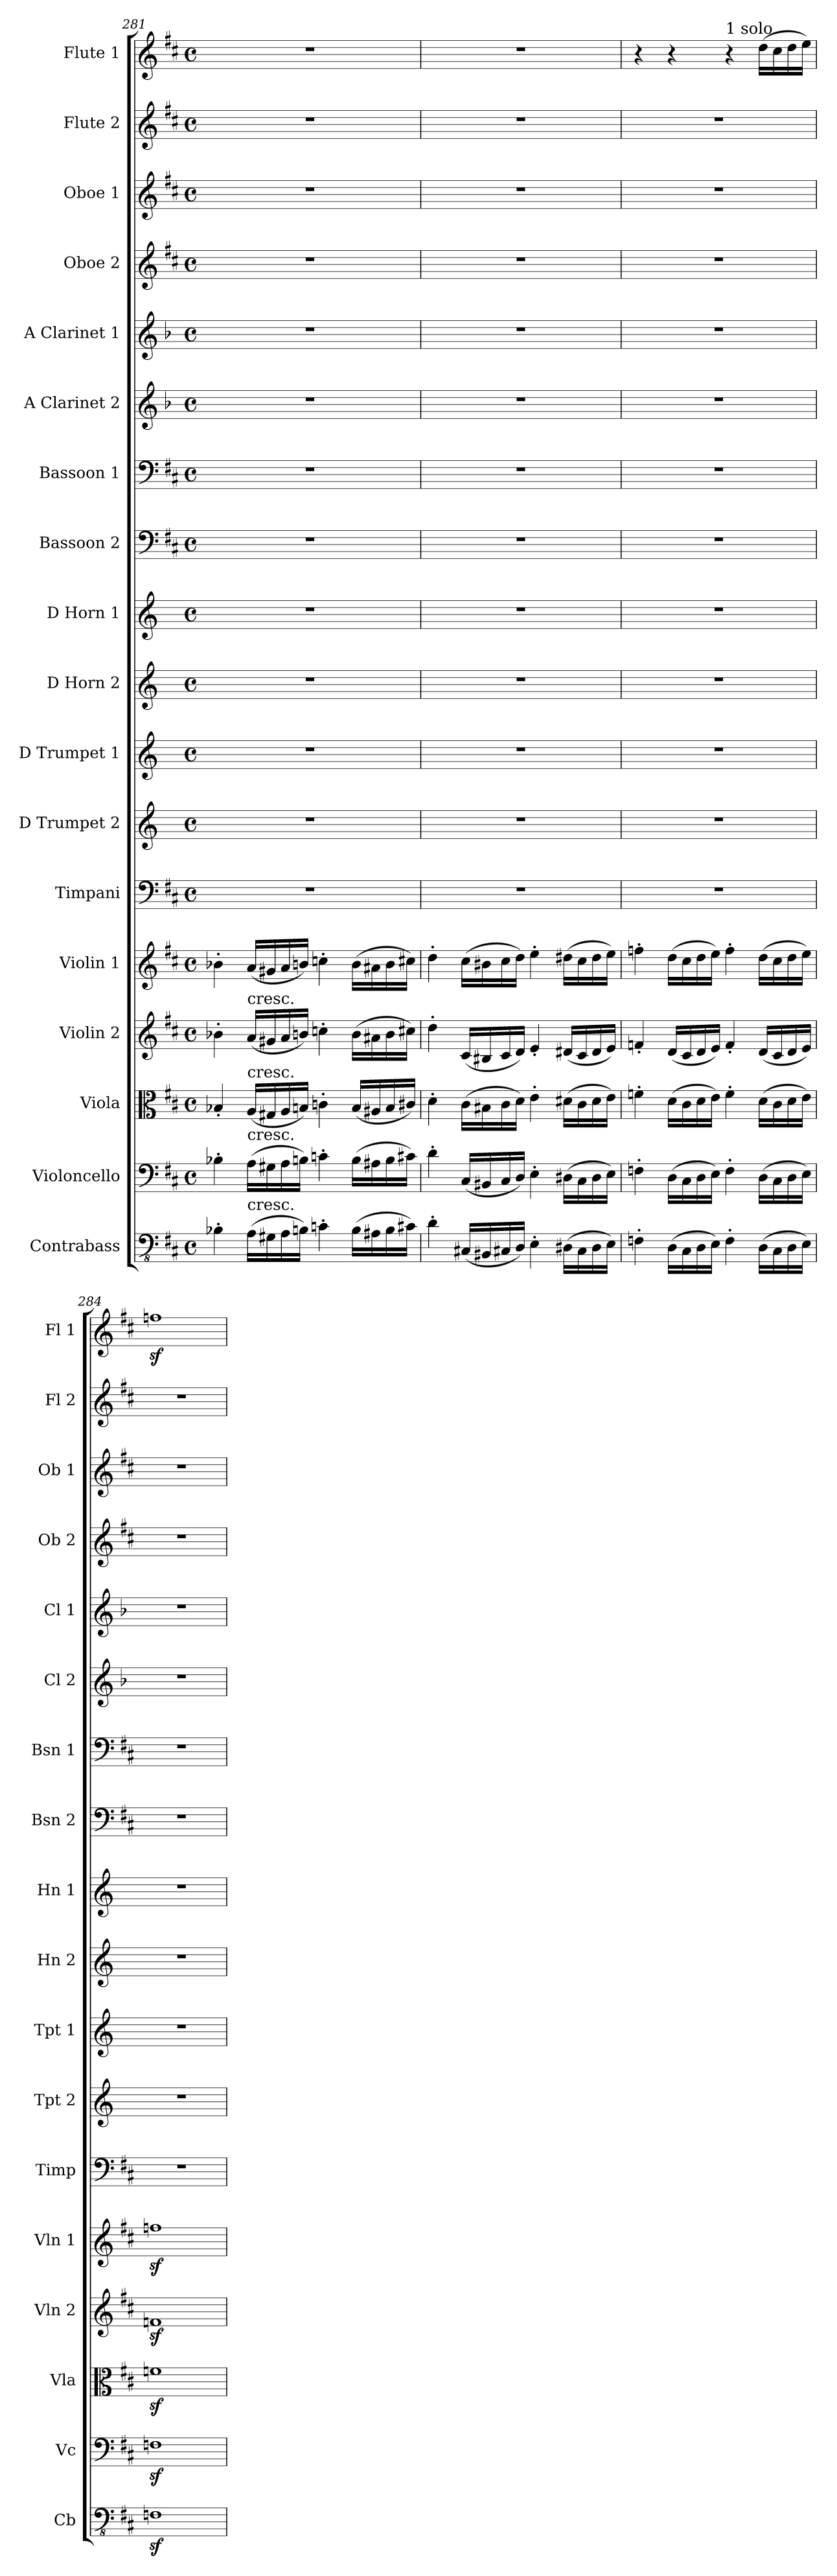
**kern	**kern	**kern	**kern	**kern	**kern	**kern	**kern	**kern	**kern	**kern	**kern	**kern	**kern	**kern	**kern	**kern	**kern
*part18	*part17	*part16	*part15	*part14	*part13	*part12	*part11	*part10	*part9	*part8	*part7	*part6	*part5	*part4	*part3	*part2	*part1
*staff18	*staff17	*staff16	*staff15	*staff14	*staff13	*staff12	*staff11	*staff10	*staff9	*staff8	*staff7	*staff6	*staff5	*staff4	*staff3	*staff2	*staff1
*I"Contrabass	*I"Violoncello	*I"Viola	*I"Violin 2	*I"Violin 1	*I"Timpani	*I"D Trumpet 2	*I"D Trumpet 1	*I"D Horn 2	*I"D Horn 1	*I"Bassoon 2	*I"Bassoon 1	*I"A Clarinet 2	*I"A Clarinet 1	*I"Oboe 2	*I"Oboe 1	*I"Flute 2	*I"Flute 1
*I'Cb	*I'Vc	*I'Vla	*I'Vln 2	*I'Vln 1	*I'Timp	*I'Tpt 2	*I'Tpt 1	*I'Hn 2	*I'Hn 1	*I'Bsn 2	*I'Bsn 1	*I'Cl 2	*I'Cl 1	*I'Ob 2	*I'Ob 1	*I'Fl 2	*I'Fl 1
*clefFv4	*clefF4	*clefC3	*clefG2	*clefG2	*clefF4	*clefG2	*clefG2	*clefG2	*clefG2	*clefF4	*clefF4	*clefG2	*clefG2	*clefG2	*clefG2	*clefG2	*clefG2
*	*	*	*	*	*	*ITrd-1c-2	*ITrd-1c-2	*ITrd6c10	*ITrd6c10	*	*	*ITrd2c3	*ITrd2c3	*	*	*	*
*k[f#c#]	*k[f#c#]	*k[f#c#]	*k[f#c#]	*k[f#c#]	*k[f#c#]	*k[f#c#]	*k[f#c#]	*k[f#c#]	*k[f#c#]	*k[f#c#]	*k[f#c#]	*k[f#c#]	*k[f#c#]	*k[f#c#]	*k[f#c#]	*k[f#c#]	*k[f#c#]
*M4/4	*M4/4	*M4/4	*M4/4	*M4/4	*M4/4	*M4/4	*M4/4	*M4/4	*M4/4	*M4/4	*M4/4	*M4/4	*M4/4	*M4/4	*M4/4	*M4/4	*M4/4
*met(c)	*met(c)	*met(c)	*met(c)	*met(c)	*met(c)	*met(c)	*met(c)	*met(c)	*met(c)	*met(c)	*met(c)	*met(c)	*met(c)	*met(c)	*met(c)	*met(c)	*met(c)
=281	=281	=281	=281	=281	=281	=281	=281	=281	=281	=281	=281	=281	=281	=281	=281	=281	=281
4BB-X'\	4B-X'\	4B-X'/	4b-X'\	4b-X'\	1r	1r	1r	1r	1r	1r	1r	1r	1r	1r	1r	1r	1r
!	!	!	!LO:TX:a:t=cresc.	!	!	!	!	!	!	!	!	!	!	!	!	!	!
!	!	!LO:TX:a:t=cresc.	!	!	!	!	!	!	!	!	!	!	!	!	!	!	!
!	!LO:TX:a:t=cresc.	!	!	!	!	!	!	!	!	!	!	!	!	!	!	!	!
!LO:TX:a:t=cresc.	!	!	!	!	!	!	!	!	!	!	!	!	!	!	!	!	!
(16AA\LL	(16A\LL	(16A/LL	(16a/LL	(16a/LL	.	.	.	.	.	.	.	.	.	.	.	.	.
16GG#X\	16G#X\	16G#X/	16g#X/	16g#X/	.	.	.	.	.	.	.	.	.	.	.	.	.
16AA\	16A\	16A/	16a/	16a/	.	.	.	.	.	.	.	.	.	.	.	.	.
16BBn\JJ)	16Bn\JJ)	16Bn/JJ)	16bn/JJ)	16bn/JJ)	.	.	.	.	.	.	.	.	.	.	.	.	.
4Cn'\	4cn'\	4cn'\	4ccn'\	4ccn'\	.	.	.	.	.	.	.	.	.	.	.	.	.
(16BB\LL	(16B\LL	(16B/LL	(16b\LL	(16b\LL	.	.	.	.	.	.	.	.	.	.	.	.	.
16AA#X\	16A#X\	16A#X/	16a#X\	16a#X\	.	.	.	.	.	.	.	.	.	.	.	.	.
16BB\	16B\	16B/	16b\	16b\	.	.	.	.	.	.	.	.	.	.	.	.	.
16C#X\JJ)	16c#X\JJ)	16c#X/JJ)	16cc#X\JJ)	16cc#X\JJ)	.	.	.	.	.	.	.	.	.	.	.	.	.
=282	=282	=282	=282	=282	=282	=282	=282	=282	=282	=282	=282	=282	=282	=282	=282	=282	=282
4D'\	4d'\	4d'\	4dd'\	4dd'\	1r	1r	1r	1r	1r	1r	1r	1r	1r	1r	1r	1r	1r
(16CC#X/LL	(16C#/LL	(16c#\LL	(16c#/LL	(16cc#\LL	.	.	.	.	.	.	.	.	.	.	.	.	.
16BBB#X/	16BB#X/	16B#X\	16B#X/	16b#X\	.	.	.	.	.	.	.	.	.	.	.	.	.
16CC#X/	16C#/	16c#\	16c#/	16cc#\	.	.	.	.	.	.	.	.	.	.	.	.	.
16DD/JJ)	16D/JJ)	16d\JJ)	16d/JJ)	16dd\JJ)	.	.	.	.	.	.	.	.	.	.	.	.	.
4EE'\	4E'\	4e'\	4e'/	4ee'\	.	.	.	.	.	.	.	.	.	.	.	.	.
(16DD#X\LL	(16D#X\LL	(16d#X\LL	(16d#X/LL	(16dd#X\LL	.	.	.	.	.	.	.	.	.	.	.	.	.
16CC#\	16C#\	16c#\	16c#/	16cc#\	.	.	.	.	.	.	.	.	.	.	.	.	.
16DD#\	16D#\	16d#\	16d#/	16dd#\	.	.	.	.	.	.	.	.	.	.	.	.	.
16EE\JJ)	16E\JJ)	16e\JJ)	16e/JJ)	16ee\JJ)	.	.	.	.	.	.	.	.	.	.	.	.	.
=283	=283	=283	=283	=283	=283	=283	=283	=283	=283	=283	=283	=283	=283	=283	=283	=283	=283
4FFn'\	4Fn'\	4fn'\	4fn'/	4ffn'\	1r	1r	1r	1r	1r	1r	1r	1r	1r	1r	1r	1r	4r
(16DD\LL	(16D\LL	(16d\LL	(16d/LL	(16dd\LL	.	.	.	.	.	.	.	.	.	.	.	.	4r
16CC#\	16C#\	16c#\	16c#/	16cc#\	.	.	.	.	.	.	.	.	.	.	.	.	.
16DD\	16D\	16d\	16d/	16dd\	.	.	.	.	.	.	.	.	.	.	.	.	.
16EE\JJ)	16E\JJ)	16e\JJ)	16e/JJ)	16ee\JJ)	.	.	.	.	.	.	.	.	.	.	.	.	.
!	!	!	!	!	!	!	!	!	!	!	!	!	!	!	!	!	!LO:TX:a:t=1 solo
4FF'\	4F'\	4f'\	4f'/	4ff'\	.	.	.	.	.	.	.	.	.	.	.	.	4r
(16DD\LL	(16D\LL	(16d\LL	(16d/LL	(16dd\LL	.	.	.	.	.	.	.	.	.	.	.	.	(16dd\LL
16CC#\	16C#\	16c#\	16c#/	16cc#\	.	.	.	.	.	.	.	.	.	.	.	.	16cc#\
16DD\	16D\	16d\	16d/	16dd\	.	.	.	.	.	.	.	.	.	.	.	.	16dd\
16EE\JJ)	16E\JJ)	16e\JJ)	16e/JJ)	16ee\JJ)	.	.	.	.	.	.	.	.	.	.	.	.	16ee\JJ)
=284	=284	=284	=284	=284	=284	=284	=284	=284	=284	=284	=284	=284	=284	=284	=284	=284	=284
1FFnz<	1Fnz<	1fnz<	1fnz<	1ffnz<	1r	1r	1r	1r	1r	1r	1r	1r	1r	1r	1r	1r	1ffnz<
=	=	=	=	=	=	=	=	=	=	=	=	=	=	=	=	=	=
*-	*-	*-	*-	*-	*-	*-	*-	*-	*-	*-	*-	*-	*-	*-	*-	*-	*-
